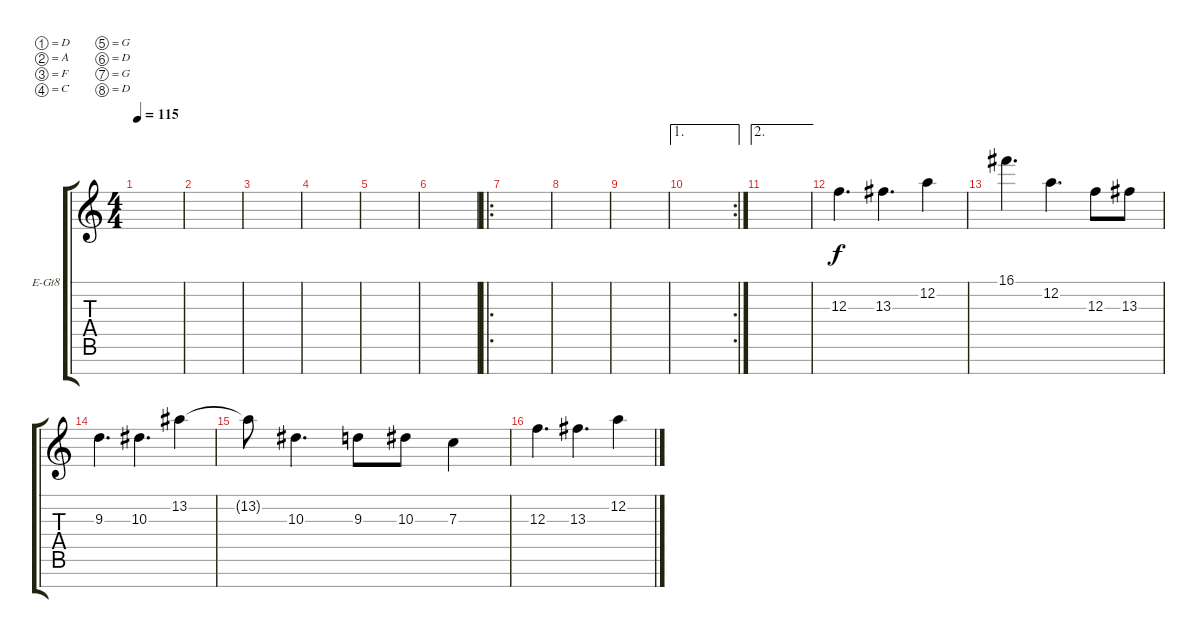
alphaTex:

\bracketExtendMode groupsimilarinstruments
\firstSystemTrackNameOrientation horizontal
\otherSystemsTrackNameOrientation horizontal
\track ("Tape Delay" "E-Gt8") {instrument overdrivenguitar}
\staff {score tabs}
\tuning (D4 A3 F3 C3 G2 D2 G1 D1)
\ts (4 4)
\tempo 115
\clef g2
\ks c
|
|
|
|
|
|
\ro
|
|
|
\ae 1
\rc 2
|
\ae 2
|
12.3.4{d} 13.3.4{d} 12.2.4 |
16.1.4{d} 12.2.4{d} 12.3.8 13.3.8 |
9.3.4{d} 10.3.4{d} 13.2.4 |
13.2{t}.8 10.3.4{d} 9.3.8 10.3.8 7.3.4 |
12.3.4{d} 13.3.4{d} 12.2.4
